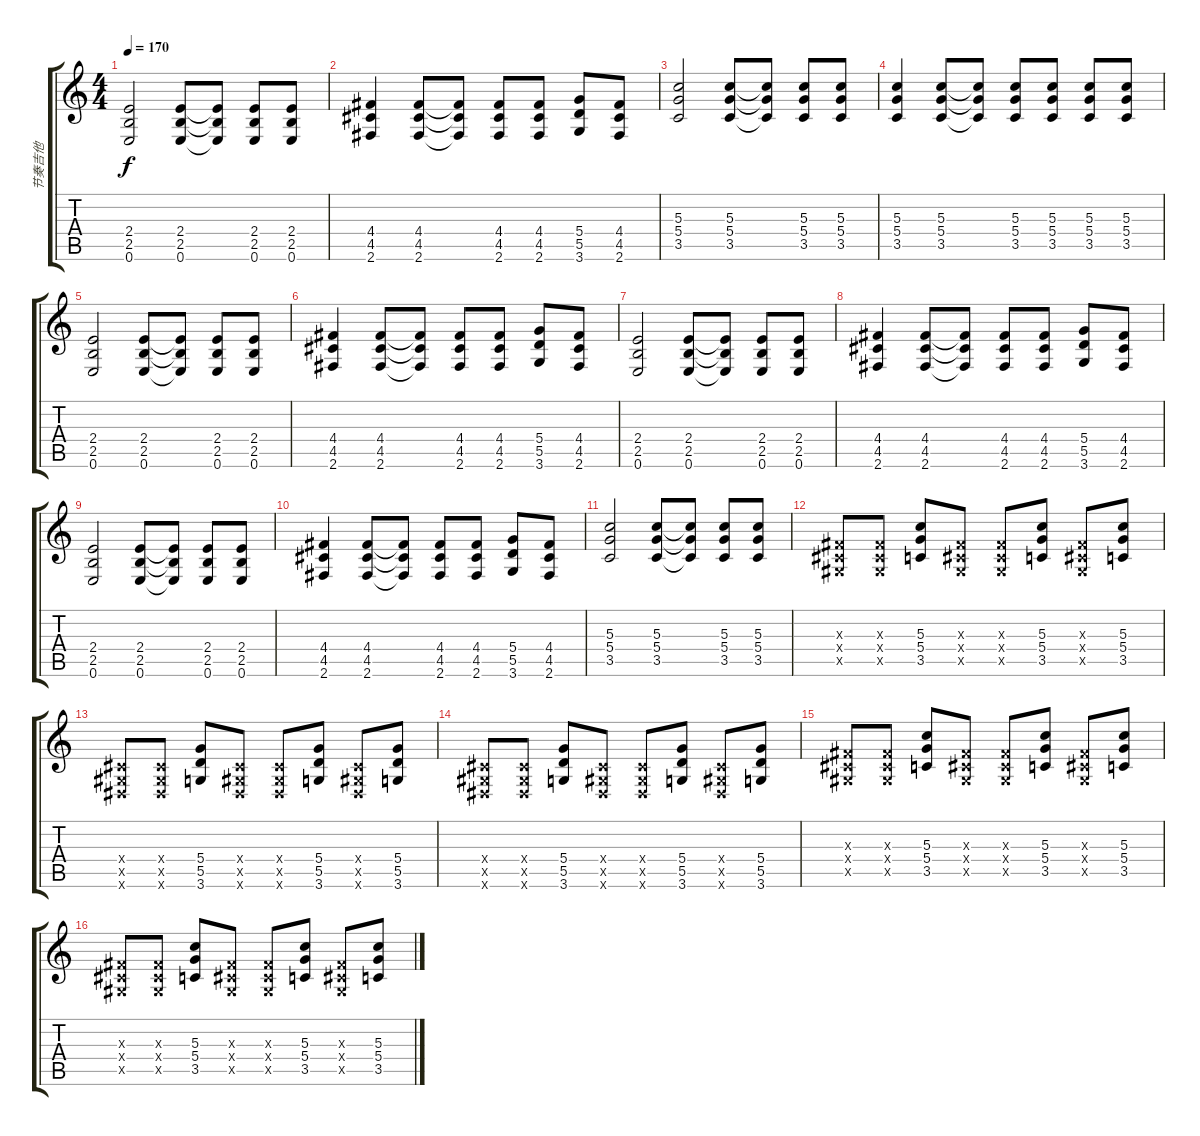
\track ("节奏吉他" "节奏吉他") {instrument overdrivenguitar}
\staff {score tabs}
\tuning (E4 B3 G3 D3 A2 E2) {hide}
\ts (4 4)
\tempo 170
\clef g2
\ks c
(2.4 2.5 0.6).2{dy f} (2.4 2.5 0.6).8 (2.4{t} 2.5{t} 0.6{t}).8 (2.4 2.5 0.6).8 (2.4 2.5 0.6).8 |
(4.4 4.5 2.6).4 (4.4 4.5 2.6).8 (4.4{t} 4.5{t} 2.6{t}).8 (4.4 4.5 2.6).8 (4.4 4.5 2.6).8 (5.4 5.5 3.6).8 (4.4 4.5 2.6).8 |
(5.3 5.4 3.5).2 (5.3 5.4 3.5).8 (5.3{t} 5.4{t} 3.5{t}).8 (5.3 5.4 3.5).8 (5.3 5.4 3.5).8 |
(5.3 5.4 3.5).4 (5.3 5.4 3.5).8 (5.3{t} 5.4{t} 3.5{t}).8 (5.3 5.4 3.5).8 (5.3 5.4 3.5).8 (5.3 5.4 3.5).8 (5.3 5.4 3.5).8 |
(2.4 2.5 0.6).2 (2.4 2.5 0.6).8 (2.4{t} 2.5{t} 0.6{t}).8 (2.4 2.5 0.6).8 (2.4 2.5 0.6).8 |
(4.4 4.5 2.6).4 (4.4 4.5 2.6).8 (4.4{t} 4.5{t} 2.6{t}).8 (4.4 4.5 2.6).8 (4.4 4.5 2.6).8 (5.4 5.5 3.6).8 (4.4 4.5 2.6).8 |
(2.4 2.5 0.6).2 (2.4 2.5 0.6).8 (2.4{t} 2.5{t} 0.6{t}).8 (2.4 2.5 0.6).8 (2.4 2.5 0.6).8 |
(4.4 4.5 2.6).4 (4.4 4.5 2.6).8 (4.4{t} 4.5{t} 2.6{t}).8 (4.4 4.5 2.6).8 (4.4 4.5 2.6).8 (5.4 5.5 3.6).8 (4.4 4.5 2.6).8 |
(2.4 2.5 0.6).2 (2.4 2.5 0.6).8 (2.4{t} 2.5{t} 0.6{t}).8 (2.4 2.5 0.6).8 (2.4 2.5 0.6).8 |
(4.4 4.5 2.6).4 (4.4 4.5 2.6).8 (4.4{t} 4.5{t} 2.6{t}).8 (4.4 4.5 2.6).8 (4.4 4.5 2.6).8 (5.4 5.5 3.6).8 (4.4 4.5 2.6).8 |
(5.3 5.4 3.5).2 (5.3 5.4 3.5).8 (5.3{t} 5.4{t} 3.5{t}).8 (5.3 5.4 3.5).8 (5.3 5.4 3.5).8 |
(-1.3{x} -1.4{x} -1.5{x}).8 (-1.3{x} -1.4{x} -1.5{x}).8 (5.3 5.4 3.5).8 (-1.3{x} -1.4{x} -1.5{x}).8 (-1.3{x} -1.4{x} -1.5{x}).8 (5.3 5.4 3.5).8 (-1.3{x} -1.4{x} -1.5{x}).8 (5.3 5.4 3.5).8 |
(-1.4{x} -1.5{x} -1.6{x}).8 (-1.4{x} -1.5{x} -1.6{x}).8 (5.4 5.5 3.6).8 (-1.4{x} -1.5{x} -1.6{x}).8 (-1.4{x} -1.5{x} -1.6{x}).8 (5.4 5.5 3.6).8 (-1.4{x} -1.5{x} -1.6{x}).8 (5.4 5.5 3.6).8 |
(-1.4{x} -1.5{x} -1.6{x}).8 (-1.4{x} -1.5{x} -1.6{x}).8 (5.4 5.5 3.6).8 (-1.4{x} -1.5{x} -1.6{x}).8 (-1.4{x} -1.5{x} -1.6{x}).8 (5.4 5.5 3.6).8 (-1.4{x} -1.5{x} -1.6{x}).8 (5.4 5.5 3.6).8 |
(-1.3{x} -1.4{x} -1.5{x}).8 (-1.3{x} -1.4{x} -1.5{x}).8 (5.3 5.4 3.5).8 (-1.3{x} -1.4{x} -1.5{x}).8 (-1.3{x} -1.4{x} -1.5{x}).8 (5.3 5.4 3.5).8 (-1.3{x} -1.4{x} -1.5{x}).8 (5.3 5.4 3.5).8 |
(-1.3{x} -1.4{x} -1.5{x}).8 (-1.3{x} -1.4{x} -1.5{x}).8 (5.3 5.4 3.5).8 (-1.3{x} -1.4{x} -1.5{x}).8 (-1.3{x} -1.4{x} -1.5{x}).8 (5.3 5.4 3.5).8 (-1.3{x} -1.4{x} -1.5{x}).8 (5.3 5.4 3.5).8
